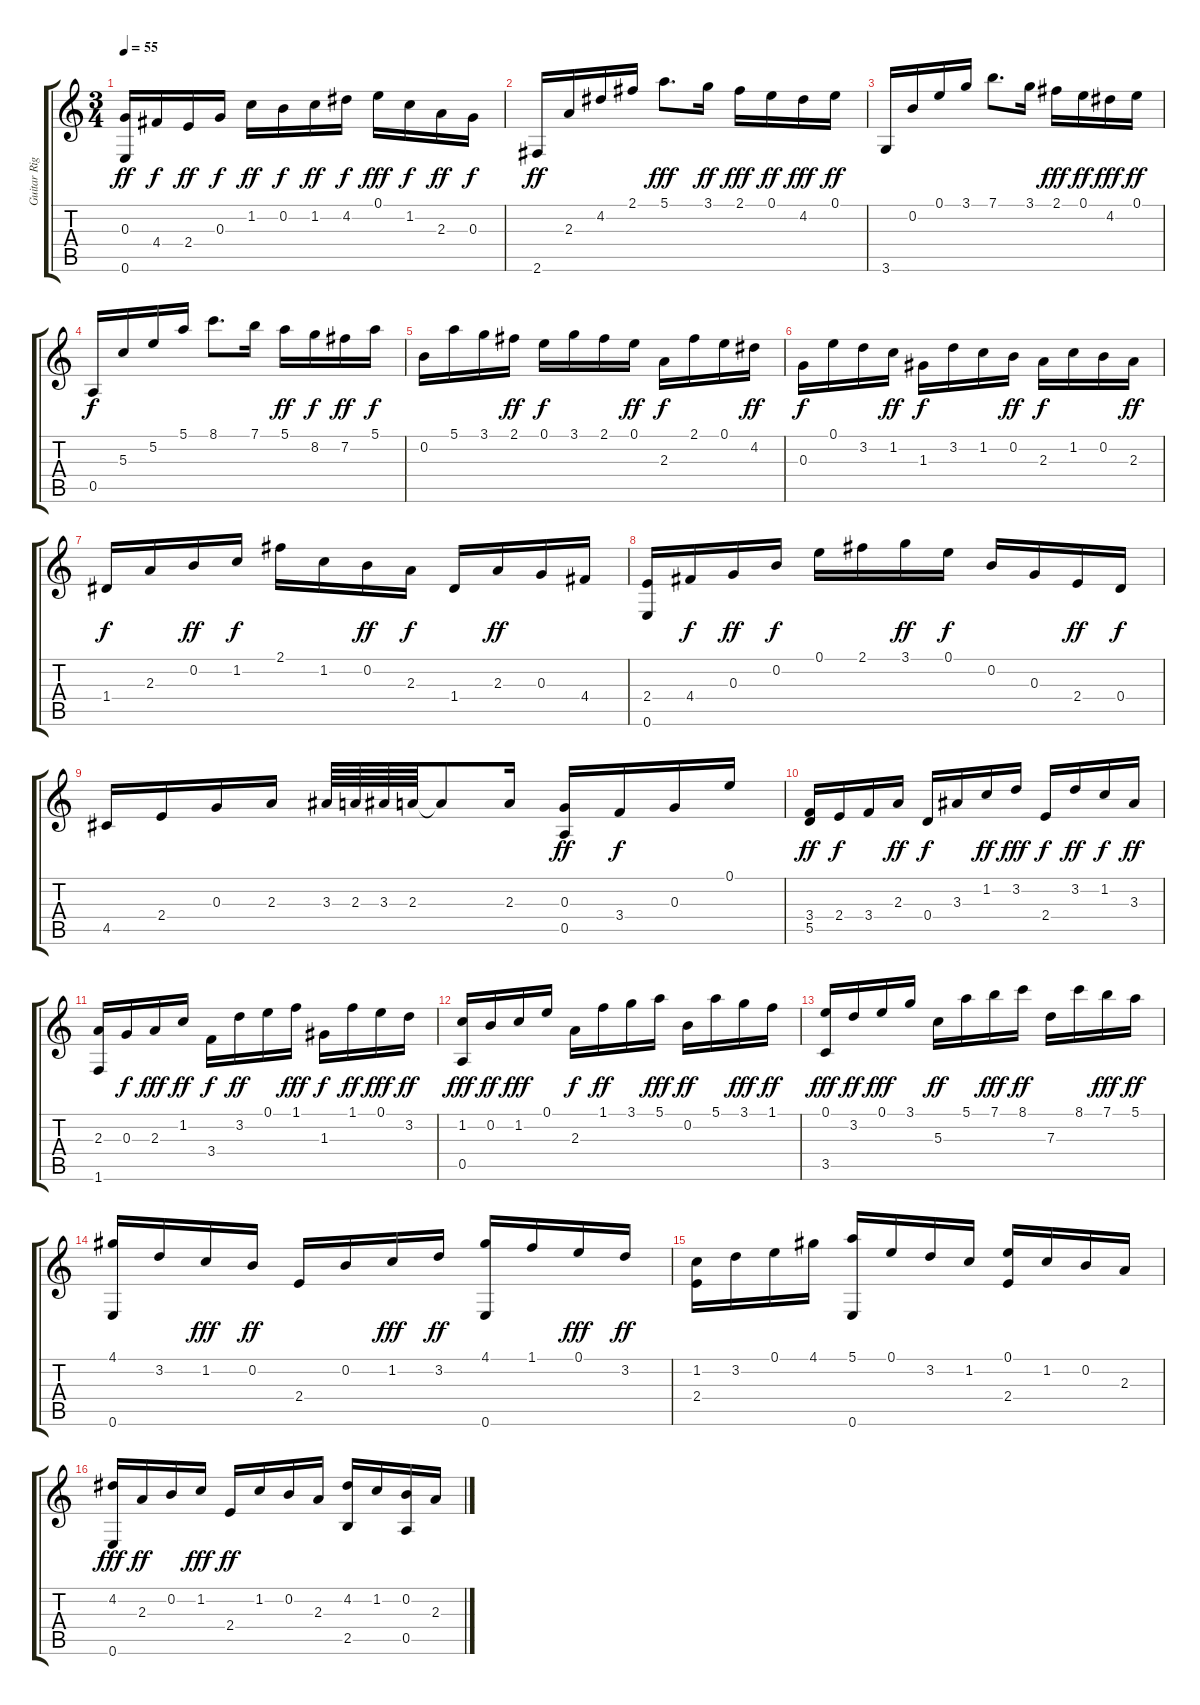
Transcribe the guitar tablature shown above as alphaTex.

\track ("Guitar Right" "Guitar Rig") {instrument acousticguitarnylon}
\staff {score tabs}
\tuning (E4 B3 G3 D3 A2 E2) {hide}
\ts (3 4)
\tempo 55
\clef g2
\ks c
(0.3 0.6).16{dy ff} 4.4.16{dy f} 2.4.16{dy ff} 0.3.16{dy f} 1.2.16{dy ff} 0.2.16{dy f} 1.2.16{dy ff} 4.2.16{dy f} 0.1.16{dy fff} 1.2.16{dy f} 2.3.16{dy ff} 0.3.16{dy f} |
2.6.16{dy ff} 2.3.16 4.2.16 2.1.16 5.1.8{d dy fff} 3.1.16{dy ff} 2.1.16{dy fff} 0.1.16{dy ff} 4.2.16{dy fff} 0.1.16{dy ff} |
3.6.16 0.2.16 0.1.16 3.1.16 7.1.8{d} 3.1.16 2.1.16{dy fff} 0.1.16{dy ff} 4.2.16{dy fff} 0.1.16{dy ff} |
0.5.16{dy f} 5.3.16 5.2.16 5.1.16 8.1.8{d} 7.1.16 5.1.16{dy ff} 8.2.16{dy f} 7.2.16{dy ff} 5.1.16{dy f} |
0.2.16 5.1.16 3.1.16 2.1.16{dy ff} 0.1.16{dy f} 3.1.16 2.1.16 0.1.16{dy ff} 2.3.16{dy f} 2.1.16 0.1.16 4.2.16{dy ff} |
0.3.16{dy f} 0.1.16 3.2.16 1.2.16{dy ff} 1.3.16{dy f} 3.2.16 1.2.16 0.2.16{dy ff} 2.3.16{dy f} 1.2.16 0.2.16 2.3.16{dy ff} |
1.4.16{dy f} 2.3.16 0.2.16{dy ff} 1.2.16{dy f} 2.1.16 1.2.16 0.2.16{dy ff} 2.3.16{dy f} 1.4.16 2.3.16{dy ff} 0.3.16 4.4.16 |
(2.4 0.6).16 4.4.16{dy f} 0.3.16{dy ff} 0.2.16{dy f} 0.1.16 2.1.16 3.1.16{dy ff} 0.1.16{dy f} 0.2.16 0.3.16 2.4.16{dy ff} 0.4.16{dy f} |
4.5.16 2.4.16 0.3.16 2.3.16 3.3.64 2.3.64 3.3.64 2.3.64 2.3{t}.8 2.3.16 (0.3 0.5).16{dy ff} 3.4.16{dy f} 0.3.16 0.1.16 |
(3.4 5.5).16{dy ff} 2.4.16{dy f} 3.4.16 2.3.16{dy ff} 0.4.16{dy f} 3.3.16 1.2.16{dy ff} 3.2.16{dy fff} 2.4.16{dy f} 3.2.16{dy ff} 1.2.16{dy f} 3.3.16{dy ff} |
(2.3 1.6).16 0.3.16{dy f} 2.3.16{dy fff} 1.2.16{dy ff} 3.4.16{dy f} 3.2.16{dy ff} 0.1.16 1.1.16{dy fff} 1.3.16{dy f} 1.1.16{dy ff} 0.1.16{dy fff} 3.2.16{dy ff} |
(1.2 0.5).16{dy fff} 0.2.16{dy ff} 1.2.16{dy fff} 0.1.16 2.3.16{dy f} 1.1.16{dy ff} 3.1.16 5.1.16{dy fff} 0.2.16{dy ff} 5.1.16 3.1.16{dy fff} 1.1.16{dy ff} |
(0.1 3.5).16{dy fff} 3.2.16{dy ff} 0.1.16{dy fff} 3.1.16 5.3.16{dy ff} 5.1.16 7.1.16{dy fff} 8.1.16{dy ff} 7.3.16 8.1.16 7.1.16{dy fff} 5.1.16{dy ff} |
(4.1 0.6).16 3.2.16 1.2.16{dy fff} 0.2.16{dy ff} 2.4.16 0.2.16 1.2.16{dy fff} 3.2.16{dy ff} (4.1 0.6).16 1.1.16 0.1.16{dy fff} 3.2.16{dy ff} |
(1.2 2.4).16 3.2.16 0.1.16 4.1.16 (5.1 0.6).16 0.1.16 3.2.16 1.2.16 (0.1 2.4).16 1.2.16 0.2.16 2.3.16 |
(4.2 0.6).16{dy fff} 2.3.16{dy ff} 0.2.16 1.2.16{dy fff} 2.4.16{dy ff} 1.2.16 0.2.16 2.3.16 (4.2 2.5).16 1.2.16 (0.2 0.5).16 2.3.16
